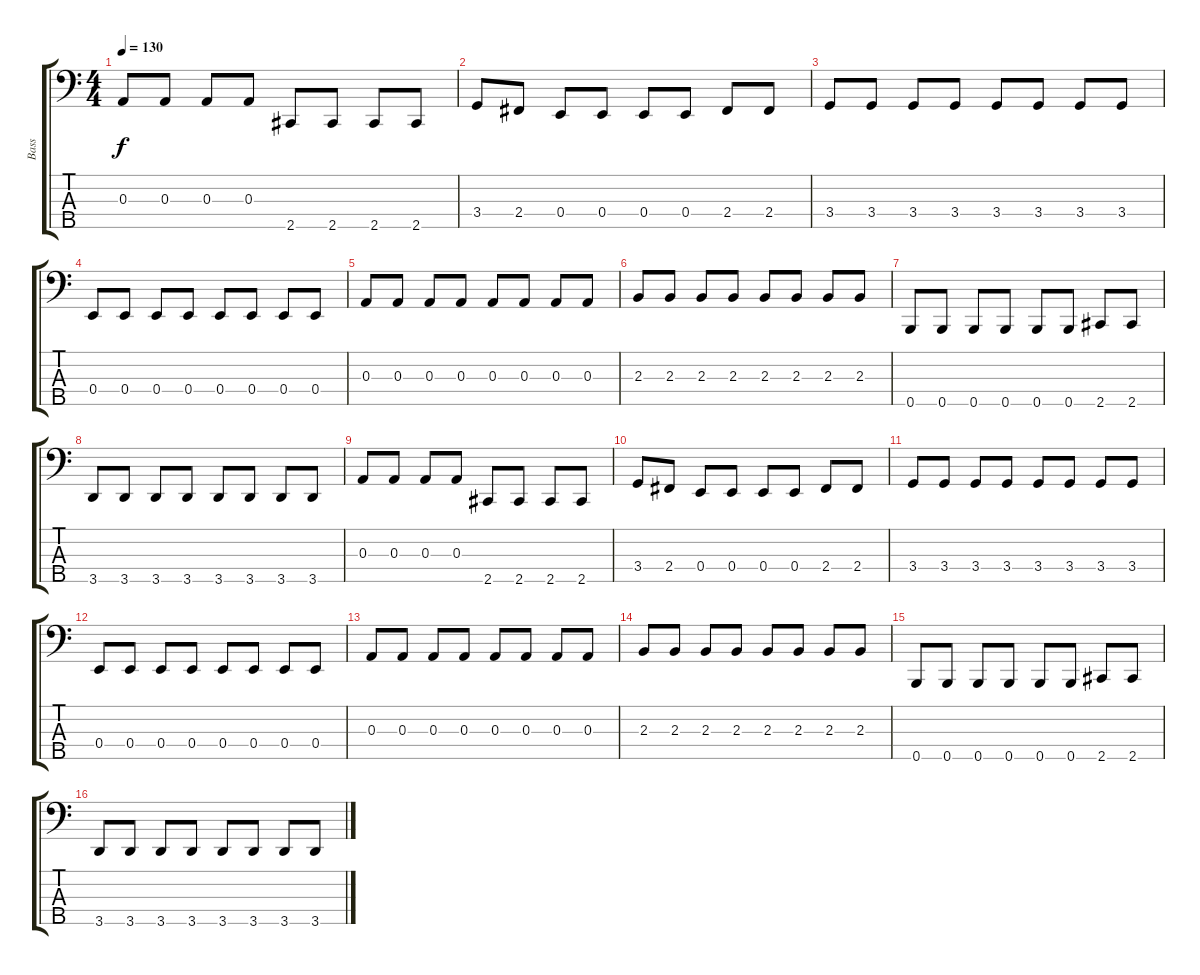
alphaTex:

\track ("Bass" "Bass") {instrument electricbassfinger}
\staff {score tabs}
\tuning (G2 D2 A1 E1 B0) {hide}
\ts (4 4)
\tempo 130
\clef f4
\ks c
0.3.8{dy f} 0.3.8 0.3.8 0.3.8 2.5.8 2.5.8 2.5.8 2.5.8 |
3.4.8 2.4.8 0.4.8 0.4.8 0.4.8 0.4.8 2.4.8 2.4.8 |
3.4.8 3.4.8 3.4.8 3.4.8 3.4.8 3.4.8 3.4.8 3.4.8 |
0.4.8 0.4.8 0.4.8 0.4.8 0.4.8 0.4.8 0.4.8 0.4.8 |
0.3.8 0.3.8 0.3.8 0.3.8 0.3.8 0.3.8 0.3.8 0.3.8 |
2.3.8 2.3.8 2.3.8 2.3.8 2.3.8 2.3.8 2.3.8 2.3.8 |
0.5.8 0.5.8 0.5.8 0.5.8 0.5.8 0.5.8 2.5.8 2.5.8 |
3.5.8 3.5.8 3.5.8 3.5.8 3.5.8 3.5.8 3.5.8 3.5.8 |
0.3.8 0.3.8 0.3.8 0.3.8 2.5.8 2.5.8 2.5.8 2.5.8 |
3.4.8 2.4.8 0.4.8 0.4.8 0.4.8 0.4.8 2.4.8 2.4.8 |
3.4.8 3.4.8 3.4.8 3.4.8 3.4.8 3.4.8 3.4.8 3.4.8 |
0.4.8 0.4.8 0.4.8 0.4.8 0.4.8 0.4.8 0.4.8 0.4.8 |
0.3.8 0.3.8 0.3.8 0.3.8 0.3.8 0.3.8 0.3.8 0.3.8 |
2.3.8 2.3.8 2.3.8 2.3.8 2.3.8 2.3.8 2.3.8 2.3.8 |
0.5.8 0.5.8 0.5.8 0.5.8 0.5.8 0.5.8 2.5.8 2.5.8 |
3.5.8 3.5.8 3.5.8 3.5.8 3.5.8 3.5.8 3.5.8 3.5.8
